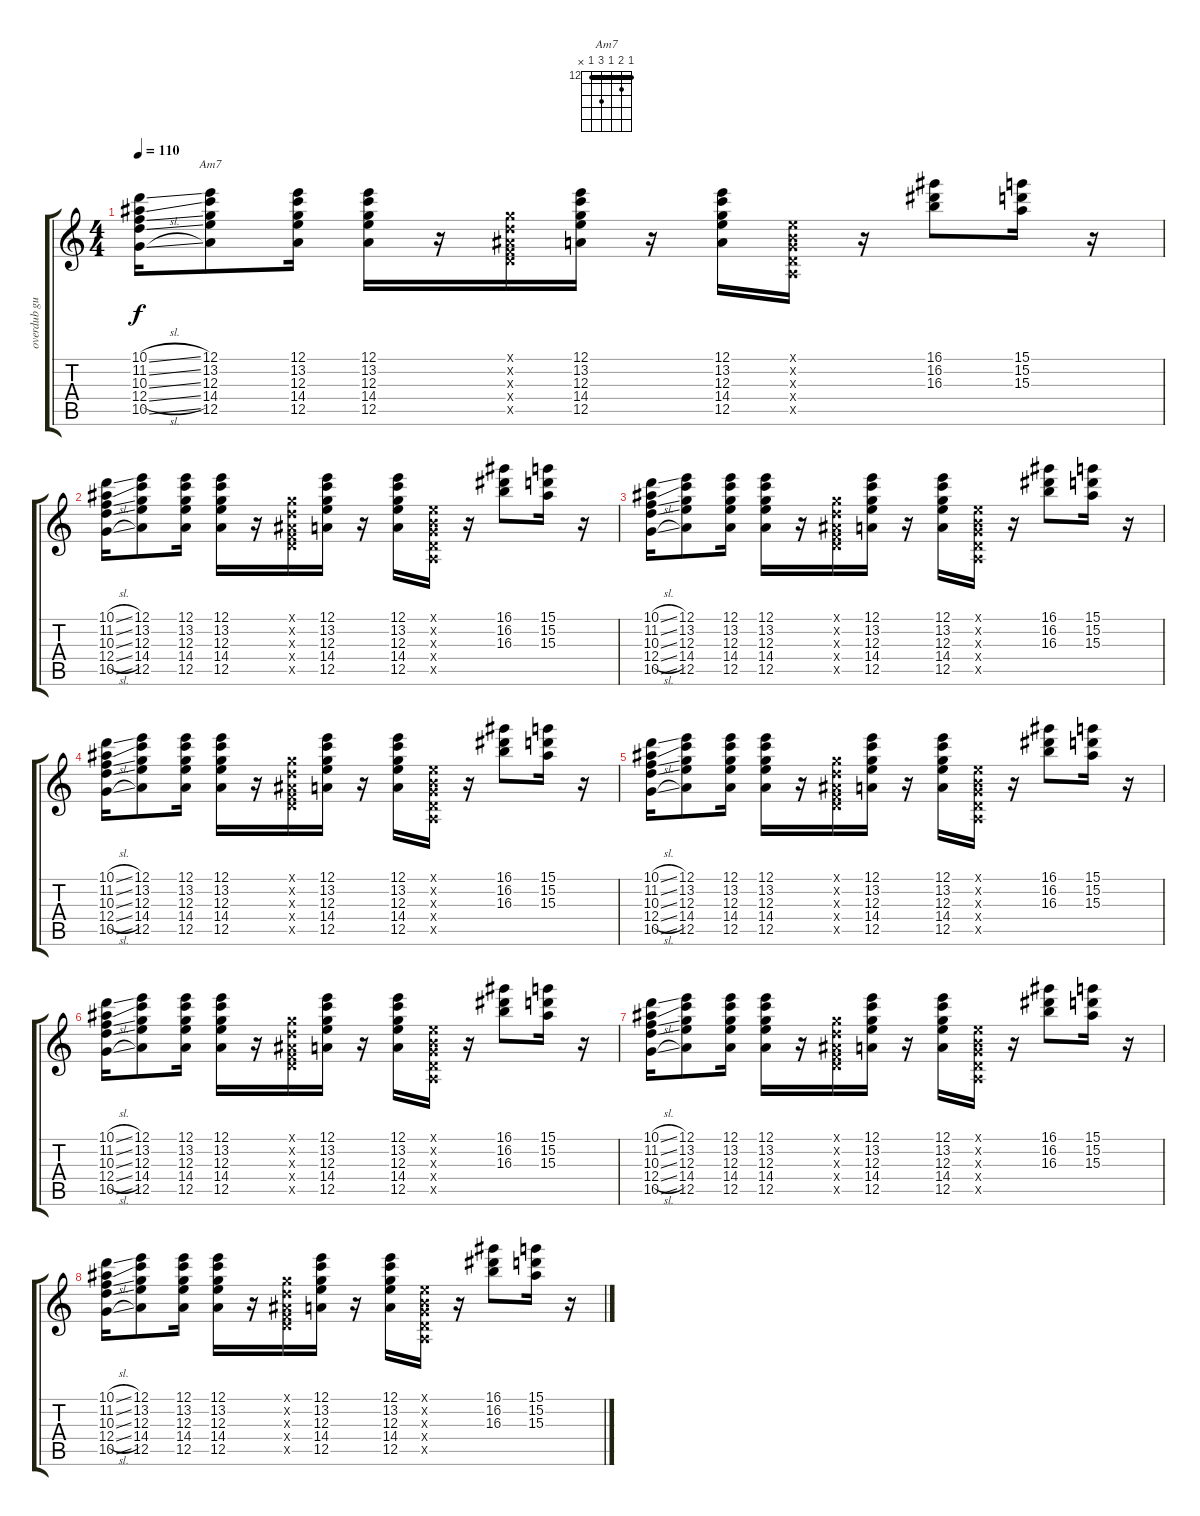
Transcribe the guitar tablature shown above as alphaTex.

\track ("overdub guitar II" "overdub gu") {instrument electricguitarjazz}
\staff {score tabs}
\tuning (E4 B3 G3 D3 A2 E2) {hide}
\chord ("Am7" 12 13 12 14 12 x) {firstfret 12 barre 12}
\ts (4 4)
\tempo 110
\clef g2
\ks aminor
(10.1{sl} 11.2{sl} 10.3{sl} 12.4{sl} 10.5{sl}).16{dy f} (12.1 13.2 12.3 14.4 12.5).8{ch "Am7"} (12.1 13.2 12.3 14.4 12.5).16 (12.1 13.2 12.3 14.4 12.5).16 r.16 (3.1{x} 3.2{x} 3.3{x} 3.4{x} 5.5{x}).16 (12.1 13.2 12.3 14.4 12.5).16 r.16 (12.1 13.2 12.3 14.4 12.5).16 (0.1{x} 0.2{x} 0.3{x} 0.4{x} 0.5{x}).16 r.16 (16.1 16.2 16.3).8 (15.1 15.2 15.3).16 r.16 |
(10.1{sl} 11.2{sl} 10.3{sl} 12.4{sl} 10.5{sl}).16 (12.1 13.2 12.3 14.4 12.5).8 (12.1 13.2 12.3 14.4 12.5).16 (12.1 13.2 12.3 14.4 12.5).16 r.16 (3.1{x} 3.2{x} 3.3{x} 3.4{x} 5.5{x}).16 (12.1 13.2 12.3 14.4 12.5).16 r.16 (12.1 13.2 12.3 14.4 12.5).16 (0.1{x} 0.2{x} 0.3{x} 0.4{x} 0.5{x}).16 r.16 (16.1 16.2 16.3).8 (15.1 15.2 15.3).16 r.16 |
(10.1{sl} 11.2{sl} 10.3{sl} 12.4{sl} 10.5{sl}).16 (12.1 13.2 12.3 14.4 12.5).8 (12.1 13.2 12.3 14.4 12.5).16 (12.1 13.2 12.3 14.4 12.5).16 r.16 (3.1{x} 3.2{x} 3.3{x} 3.4{x} 5.5{x}).16 (12.1 13.2 12.3 14.4 12.5).16 r.16 (12.1 13.2 12.3 14.4 12.5).16 (0.1{x} 0.2{x} 0.3{x} 0.4{x} 0.5{x}).16 r.16 (16.1 16.2 16.3).8 (15.1 15.2 15.3).16 r.16 |
(10.1{sl} 11.2{sl} 10.3{sl} 12.4{sl} 10.5{sl}).16 (12.1 13.2 12.3 14.4 12.5).8 (12.1 13.2 12.3 14.4 12.5).16 (12.1 13.2 12.3 14.4 12.5).16 r.16 (3.1{x} 3.2{x} 3.3{x} 3.4{x} 5.5{x}).16 (12.1 13.2 12.3 14.4 12.5).16 r.16 (12.1 13.2 12.3 14.4 12.5).16 (0.1{x} 0.2{x} 0.3{x} 0.4{x} 0.5{x}).16 r.16 (16.1 16.2 16.3).8 (15.1 15.2 15.3).16 r.16 |
(10.1{sl} 11.2{sl} 10.3{sl} 12.4{sl} 10.5{sl}).16 (12.1 13.2 12.3 14.4 12.5).8 (12.1 13.2 12.3 14.4 12.5).16 (12.1 13.2 12.3 14.4 12.5).16 r.16 (3.1{x} 3.2{x} 3.3{x} 3.4{x} 5.5{x}).16 (12.1 13.2 12.3 14.4 12.5).16 r.16 (12.1 13.2 12.3 14.4 12.5).16 (0.1{x} 0.2{x} 0.3{x} 0.4{x} 0.5{x}).16 r.16 (16.1 16.2 16.3).8 (15.1 15.2 15.3).16 r.16 |
(10.1{sl} 11.2{sl} 10.3{sl} 12.4{sl} 10.5{sl}).16 (12.1 13.2 12.3 14.4 12.5).8 (12.1 13.2 12.3 14.4 12.5).16 (12.1 13.2 12.3 14.4 12.5).16 r.16 (3.1{x} 3.2{x} 3.3{x} 3.4{x} 5.5{x}).16 (12.1 13.2 12.3 14.4 12.5).16 r.16 (12.1 13.2 12.3 14.4 12.5).16 (0.1{x} 0.2{x} 0.3{x} 0.4{x} 0.5{x}).16 r.16 (16.1 16.2 16.3).8 (15.1 15.2 15.3).16 r.16 |
(10.1{sl} 11.2{sl} 10.3{sl} 12.4{sl} 10.5{sl}).16 (12.1 13.2 12.3 14.4 12.5).8 (12.1 13.2 12.3 14.4 12.5).16 (12.1 13.2 12.3 14.4 12.5).16 r.16 (3.1{x} 3.2{x} 3.3{x} 3.4{x} 5.5{x}).16 (12.1 13.2 12.3 14.4 12.5).16 r.16 (12.1 13.2 12.3 14.4 12.5).16 (0.1{x} 0.2{x} 0.3{x} 0.4{x} 0.5{x}).16 r.16 (16.1 16.2 16.3).8 (15.1 15.2 15.3).16 r.16 |
(10.1{sl} 11.2{sl} 10.3{sl} 12.4{sl} 10.5{sl}).16 (12.1 13.2 12.3 14.4 12.5).8 (12.1 13.2 12.3 14.4 12.5).16 (12.1 13.2 12.3 14.4 12.5).16 r.16 (3.1{x} 3.2{x} 3.3{x} 3.4{x} 5.5{x}).16 (12.1 13.2 12.3 14.4 12.5).16 r.16 (12.1 13.2 12.3 14.4 12.5).16 (0.1{x} 0.2{x} 0.3{x} 0.4{x} 0.5{x}).16 r.16 (16.1 16.2 16.3).8 (15.1 15.2 15.3).16 r.16
